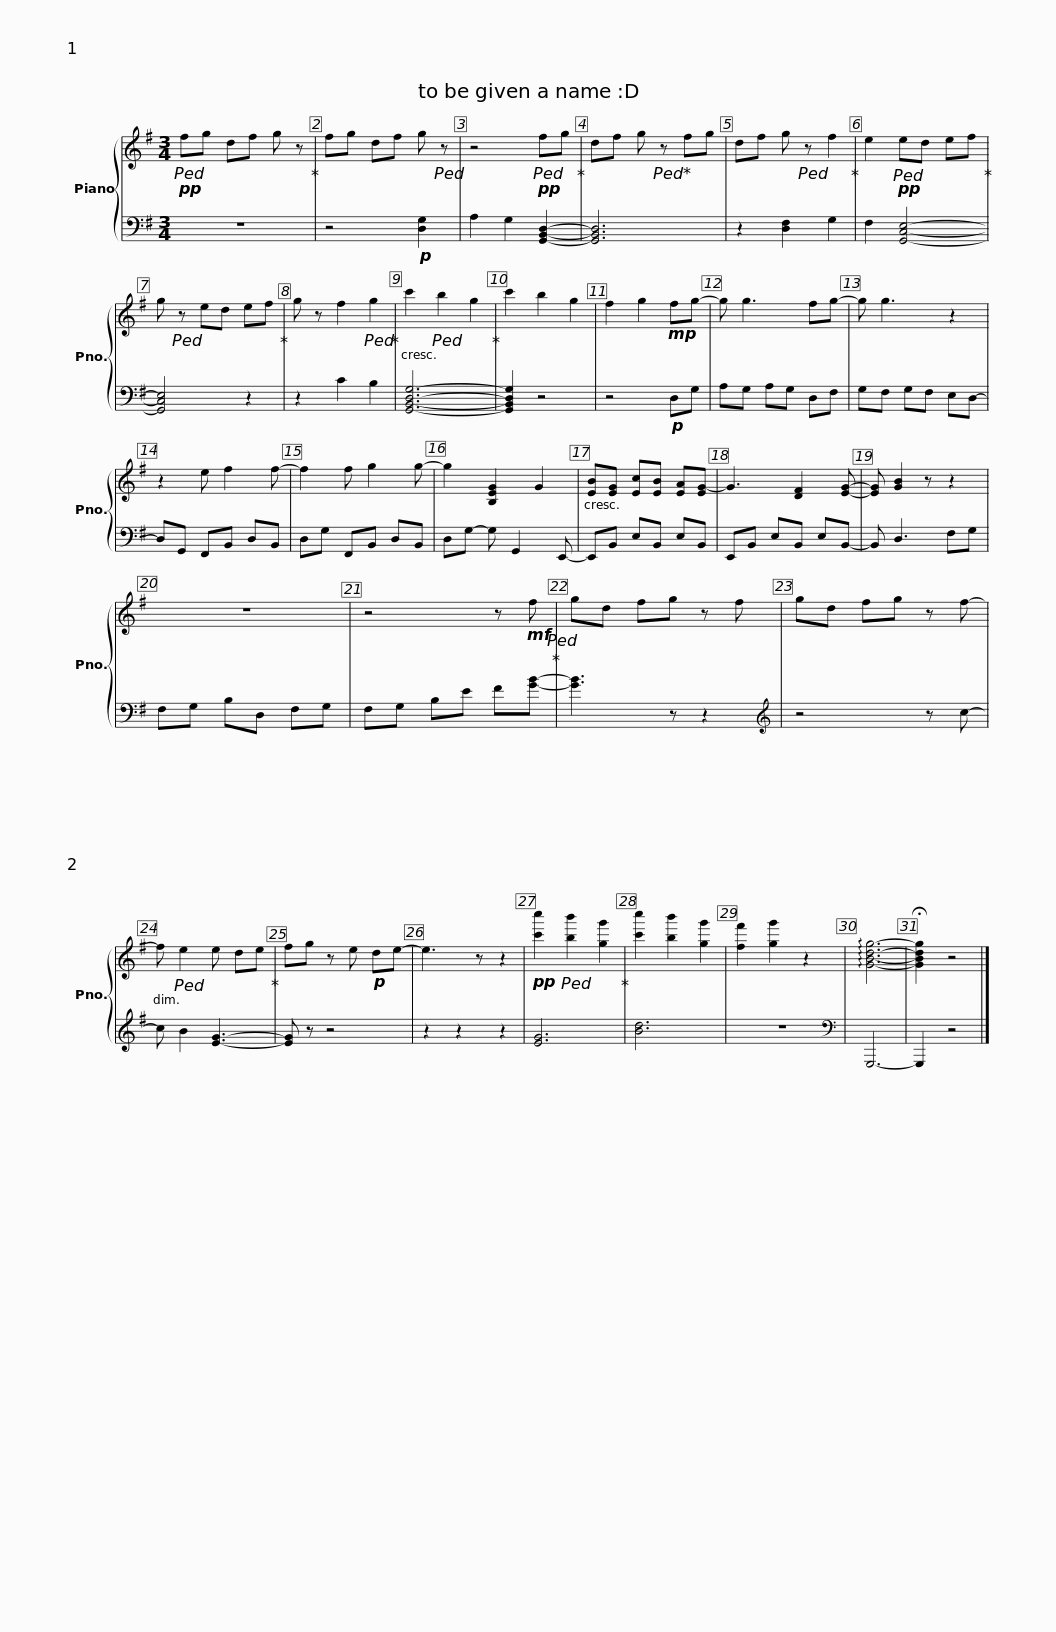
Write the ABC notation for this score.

X:1
%%score { 1 | 2 }
L:1/8
M:3/4
I:linebreak $
K:G
V:1 treble
V:2 bass
V:1
!pp!!ped! fg df g z!ped-up! | fg df g!ped! z | z4!pp!!ped! fg!ped-up! | df g!ped! z!ped-up! fg | df g!ped! z f2!ped-up! | %5
 e2!pp!!ped! ed ef!ped-up! | g!ped! z ed ef!ped-up! | g z f2!ped! g2!ped-up! |$ c'2!ped! b2 g2!ped-up! | c'2 b2 g2 | %10
 f2 g2!mp! fg- | g g3 fg- | g g3 z2 | z2 e f2 f- | f2 f g2 g- | %15
 g2 [B,EG]2 G2 |$ [EB][EG] [Ec][EB] [EA][EG-] | G3 [DF]2 [EG]- | [EG] [GB]2 z z2 | z6 | %20
 z4 z!mf! f!ped!!ped-up! | gd fg z f | gd fg z f- |$ f!ped! e2 e de!ped-up! | fg z e!p! de- | %25
 e3 z z2 |!pp! [c'c'']2!ped! [bb']2 [gg']2!ped-up! | [c'c'']2 [bb']2 [gg']2 | [ff']2 [gg']2 z2 | !arpeggio![GBdg]6- | %30
 !fermata![GBdg]2 z4 |] %31
V:2
 z6 | z4!p! [D,G,]2 | A,2 G,2 [G,,B,,D,]2- | [G,,B,,D,]6 | z2 [D,F,]2 G,2 | %5
 F,2 [G,,C,E,]4- | [G,,C,E,]4 z2 | z2 C2 B,2 |$ [G,,B,,D,G,]6- | [G,,B,,D,G,]2 z4 | %10
 z4!p! D,G, | A,G, A,G, D,F, | G,F, G,F, E,D,- | D,G,, F,,B,, D,B,, | D,G, F,,B,, D,B,, | %15
 D,G,- G, G,,2 E,,- |$ E,,B,, E,B,, E,B,, | E,,B,, E,B,, E,B,,- | B,, D,3 F,G, | F,G, B,D, F,G, | %20
 F,G, B,E F[GB]- | [GB]3 z z2 |[K:treble] z4 z c- |$ c B2 [EG]3- | [EG] z z4 | %25
 z2 z2 z2 | [EG]6 | [Bd]6 | z6 |[K:bass] G,,,6- | %30
 G,,,2 z4 |] %31
